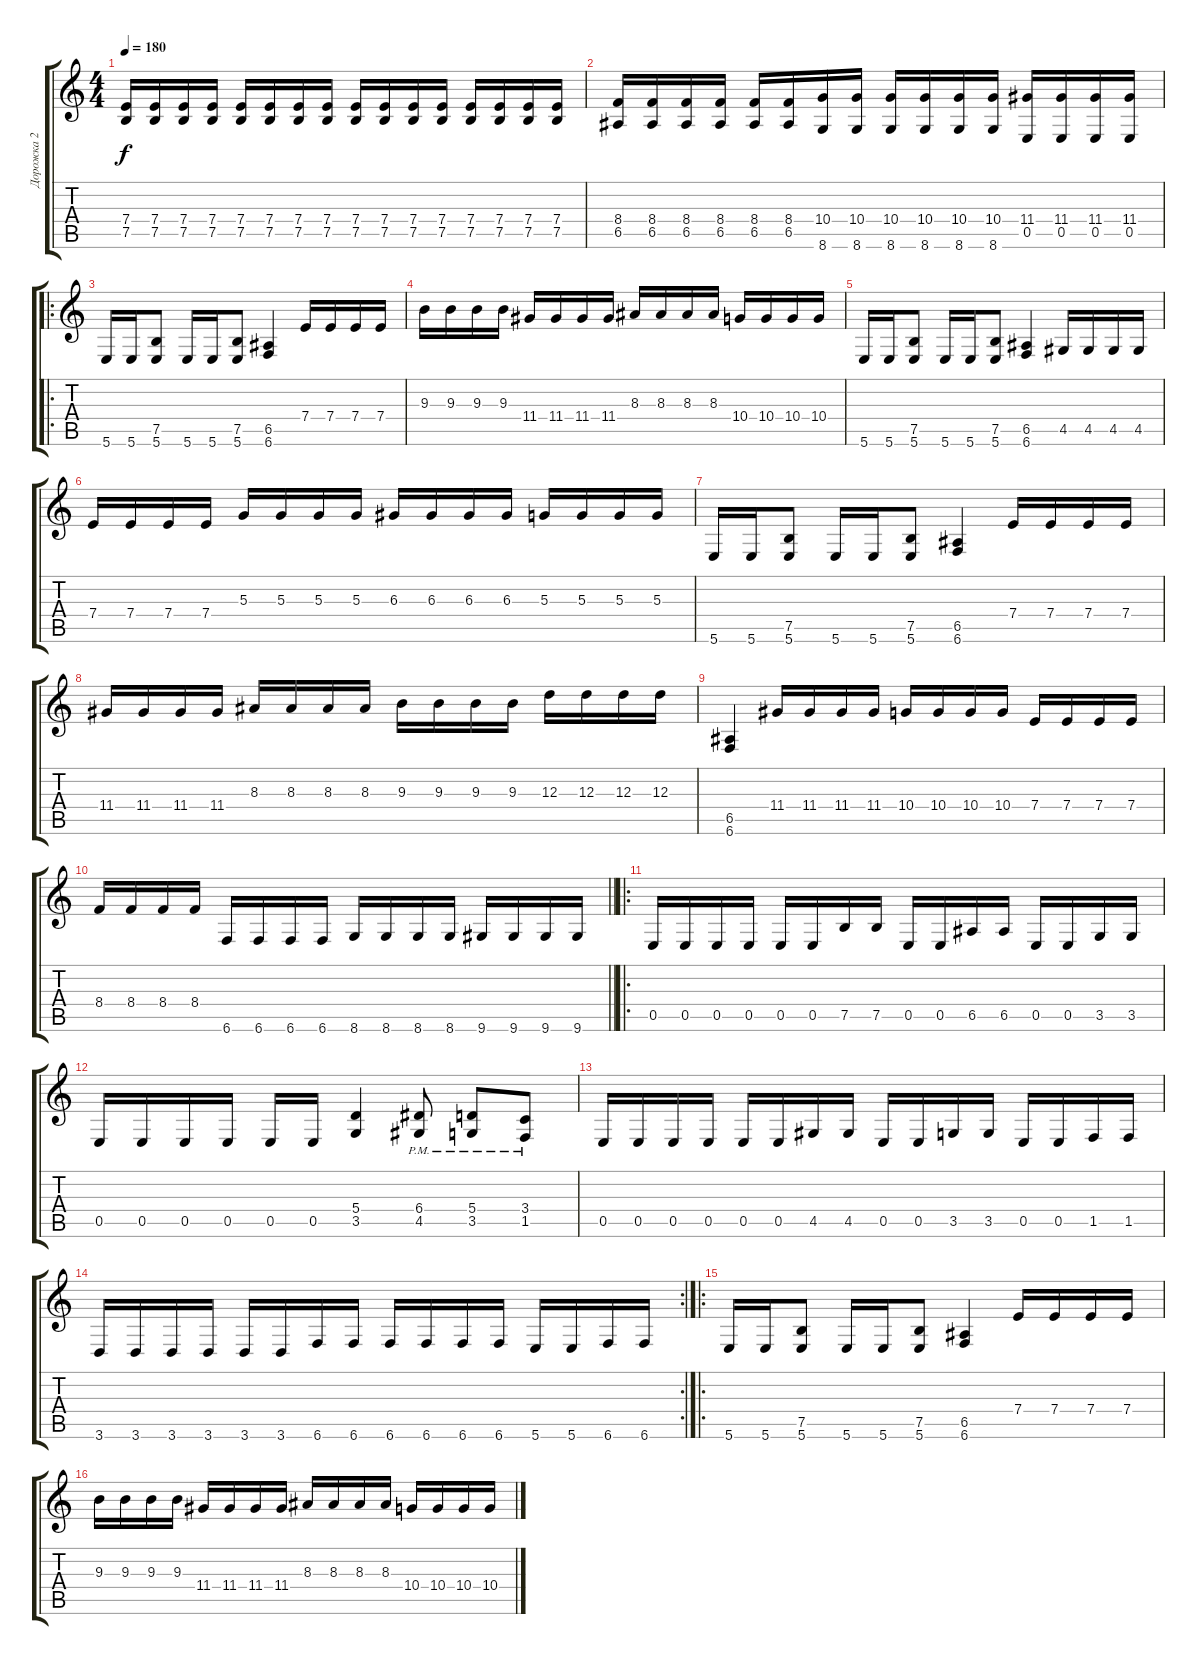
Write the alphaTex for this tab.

\track ("Дорожка 2" "Дорожка 2") {instrument distortionguitar}
\staff {score tabs}
\tuning (B3 Gb3 D3 A2 E2 B1) {hide}
\ts (4 4)
\tempo 180
\clef g2
\ks c
(7.4 7.5).16{dy f} (7.4 7.5).16 (7.4 7.5).16 (7.4 7.5).16 (7.4 7.5).16 (7.4 7.5).16 (7.4 7.5).16 (7.4 7.5).16 (7.4 7.5).16 (7.4 7.5).16 (7.4 7.5).16 (7.4 7.5).16 (7.4 7.5).16 (7.4 7.5).16 (7.4 7.5).16 (7.4 7.5).16 |
(8.4 6.5).16 (8.4 6.5).16 (8.4 6.5).16 (8.4 6.5).16 (8.4 6.5).16 (8.4 6.5).16 (10.4 8.6).16 (10.4 8.6).16 (10.4 8.6).16 (10.4 8.6).16 (10.4 8.6).16 (10.4 8.6).16 (11.4 0.5).16 (11.4 0.5).16 (11.4 0.5).16 (11.4 0.5).16 |
\ro
5.6.16 5.6.16 (7.5 5.6).8 5.6.16 5.6.16 (7.5 5.6).8 (6.5 6.6).4 7.4.16 7.4.16 7.4.16 7.4.16 |
9.3.16 9.3.16 9.3.16 9.3.16 11.4.16 11.4.16 11.4.16 11.4.16 8.3.16 8.3.16 8.3.16 8.3.16 10.4.16 10.4.16 10.4.16 10.4.16 |
5.6.16 5.6.16 (7.5 5.6).8 5.6.16 5.6.16 (7.5 5.6).8 (6.5 6.6).4 4.5.16 4.5.16 4.5.16 4.5.16 |
7.4.16 7.4.16 7.4.16 7.4.16 5.3.16 5.3.16 5.3.16 5.3.16 6.3.16 6.3.16 6.3.16 6.3.16 5.3.16 5.3.16 5.3.16 5.3.16 |
5.6.16 5.6.16 (7.5 5.6).8 5.6.16 5.6.16 (7.5 5.6).8 (6.5 6.6).4 7.4.16 7.4.16 7.4.16 7.4.16 |
11.4.16 11.4.16 11.4.16 11.4.16 8.3.16 8.3.16 8.3.16 8.3.16 9.3.16 9.3.16 9.3.16 9.3.16 12.3.16 12.3.16 12.3.16 12.3.16 |
(6.5 6.6).4 11.4.16 11.4.16 11.4.16 11.4.16 10.4.16 10.4.16 10.4.16 10.4.16 7.4.16 7.4.16 7.4.16 7.4.16 |
\barLineRight lightlight
8.4.16 8.4.16 8.4.16 8.4.16 6.6.16 6.6.16 6.6.16 6.6.16 8.6.16 8.6.16 8.6.16 8.6.16 9.6.16 9.6.16 9.6.16 9.6.16 |
\ro
0.5.16 0.5.16 0.5.16 0.5.16 0.5.16 0.5.16 7.5.16 7.5.16 0.5.16 0.5.16 6.5.16 6.5.16 0.5.16 0.5.16 3.5.16 3.5.16 |
0.5.16 0.5.16 0.5.16 0.5.16 0.5.16 0.5.16 (5.4 3.5).4 (6.4{pm} 4.5{pm}).8 (5.4{pm} 3.5{pm}).8 (3.4{pm} 1.5{pm}).8 |
0.5.16 0.5.16 0.5.16 0.5.16 0.5.16 0.5.16 4.5.16 4.5.16 0.5.16 0.5.16 3.5.16 3.5.16 0.5.16 0.5.16 1.5.16 1.5.16 |
\rc 2
3.6.16 3.6.16 3.6.16 3.6.16 3.6.16 3.6.16 6.6.16 6.6.16 6.6.16 6.6.16 6.6.16 6.6.16 5.6.16 5.6.16 6.6.16 6.6.16 |
\ro
5.6.16 5.6.16 (7.5 5.6).8 5.6.16 5.6.16 (7.5 5.6).8 (6.5 6.6).4 7.4.16 7.4.16 7.4.16 7.4.16 |
9.3.16 9.3.16 9.3.16 9.3.16 11.4.16 11.4.16 11.4.16 11.4.16 8.3.16 8.3.16 8.3.16 8.3.16 10.4.16 10.4.16 10.4.16 10.4.16
